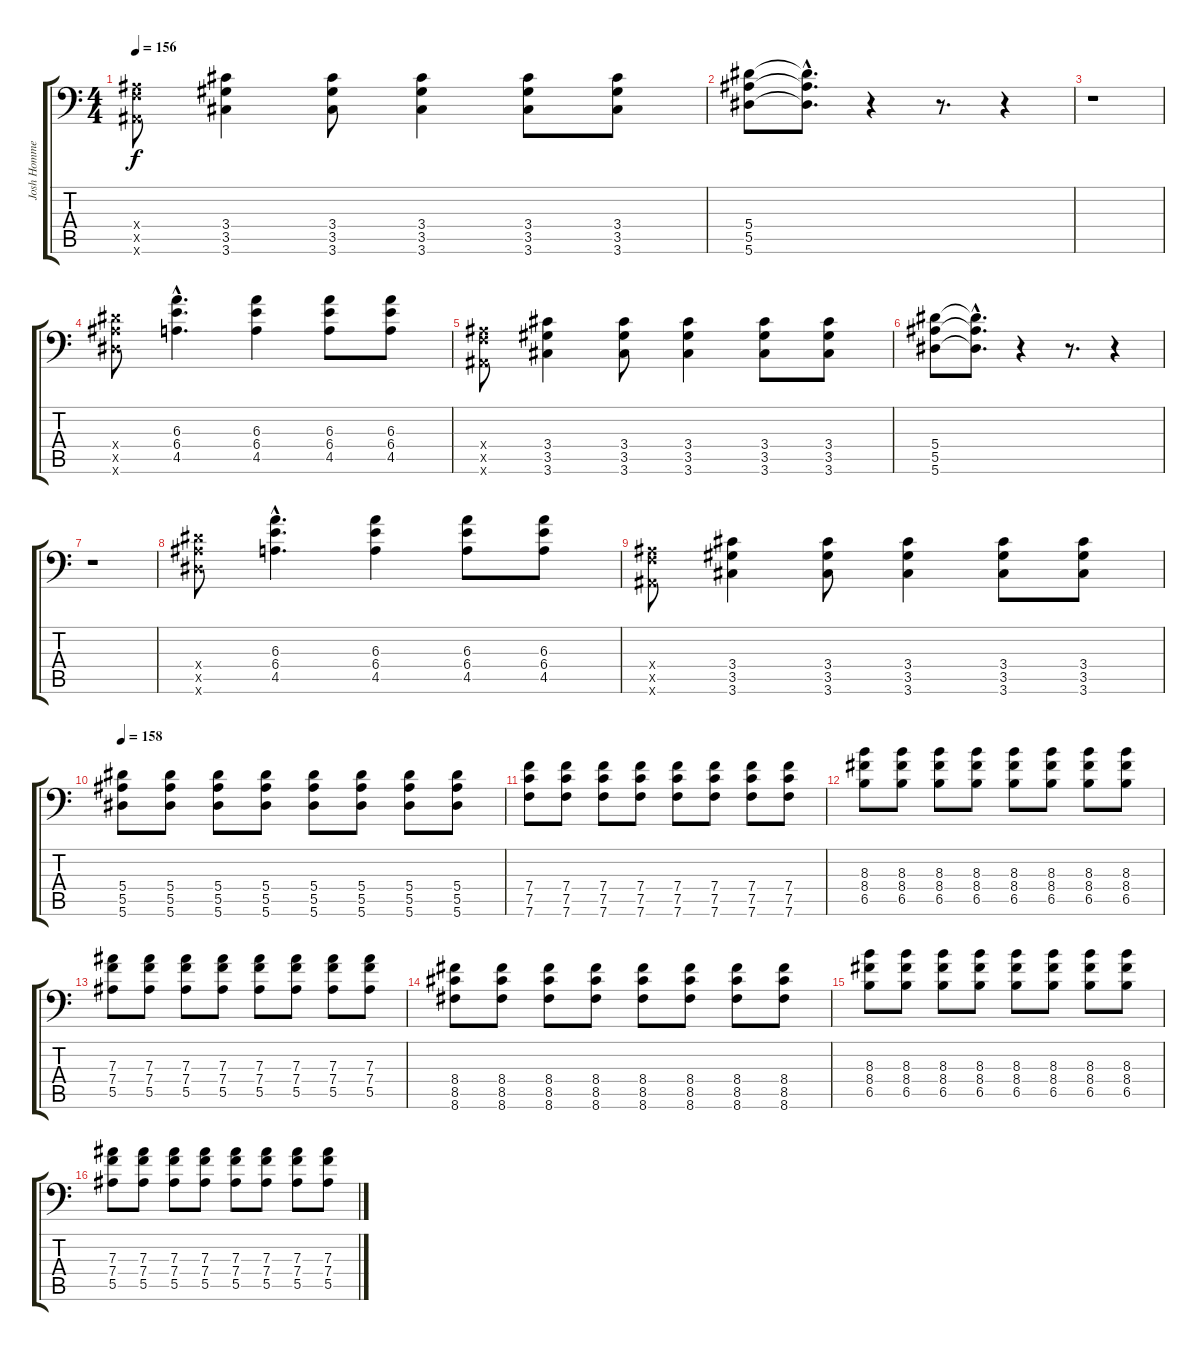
\track ("Josh Homme" "Josh Homme") {instrument distortionguitar}
\staff {score tabs}
\tuning (C4 G3 Eb3 Bb2 F2 Bb1) {hide}
\ts (4 4)
\tempo 156
\clef f4
\ks c
(0.4{x} 0.5{x} 0.6{x}).8{dy f} (3.4 3.5 3.6).4 (3.4 3.5 3.6).8 (3.4 3.5 3.6).4 (3.4 3.5 3.6).8 (3.4 3.5 3.6).8 |
(5.4 5.5 5.6).8 (5.4{hac t} 5.5{hac t} 5.6{hac t}).8{d} r.4 r.8{d} r.4 |
r.1 |
(5.4{x} 5.5{x} 5.6{x}).8 (6.3{hac} 6.4{hac} 4.5{hac}).4{d} (6.3 6.4 4.5).4 (6.3 6.4 4.5).8 (6.3 6.4 4.5).8 |
(0.4{x} 0.5{x} 0.6{x}).8 (3.4 3.5 3.6).4 (3.4 3.5 3.6).8 (3.4 3.5 3.6).4 (3.4 3.5 3.6).8 (3.4 3.5 3.6).8 |
(5.4 5.5 5.6).8 (5.4{hac t} 5.5{hac t} 5.6{hac t}).8{d} r.4 r.8{d} r.4 |
r.1 |
(5.4{x} 5.5{x} 5.6{x}).8 (6.3{hac} 6.4{hac} 4.5{hac}).4{d} (6.3 6.4 4.5).4 (6.3 6.4 4.5).8 (6.3 6.4 4.5).8 |
(0.4{x} 0.5{x} 0.6{x}).8 (3.4 3.5 3.6).4 (3.4 3.5 3.6).8 (3.4 3.5 3.6).4 (3.4 3.5 3.6).8 (3.4 3.5 3.6).8 |
\tempo 158
(5.4 5.5 5.6).8 (5.4 5.5 5.6).8 (5.4 5.5 5.6).8 (5.4 5.5 5.6).8 (5.4 5.5 5.6).8 (5.4 5.5 5.6).8 (5.4 5.5 5.6).8 (5.4 5.5 5.6).8 |
(7.4 7.5 7.6).8 (7.4 7.5 7.6).8 (7.4 7.5 7.6).8 (7.4 7.5 7.6).8 (7.4 7.5 7.6).8 (7.4 7.5 7.6).8 (7.4 7.5 7.6).8 (7.4 7.5 7.6).8 |
(8.3 8.4 6.5).8 (8.3 8.4 6.5).8 (8.3 8.4 6.5).8 (8.3 8.4 6.5).8 (8.3 8.4 6.5).8 (8.3 8.4 6.5).8 (8.3 8.4 6.5).8 (8.3 8.4 6.5).8 |
(7.3 7.4 5.5).8 (7.3 7.4 5.5).8 (7.3 7.4 5.5).8 (7.3 7.4 5.5).8 (7.3 7.4 5.5).8 (7.3 7.4 5.5).8 (7.3 7.4 5.5).8 (7.3 7.4 5.5).8 |
(8.4 8.5 8.6).8 (8.4 8.5 8.6).8 (8.4 8.5 8.6).8 (8.4 8.5 8.6).8 (8.4 8.5 8.6).8 (8.4 8.5 8.6).8 (8.4 8.5 8.6).8 (8.4 8.5 8.6).8 |
(8.3 8.4 6.5).8 (8.3 8.4 6.5).8 (8.3 8.4 6.5).8 (8.3 8.4 6.5).8 (8.3 8.4 6.5).8 (8.3 8.4 6.5).8 (8.3 8.4 6.5).8 (8.3 8.4 6.5).8 |
(7.3 7.4 5.5).8 (7.3 7.4 5.5).8 (7.3 7.4 5.5).8 (7.3 7.4 5.5).8 (7.3 7.4 5.5).8 (7.3 7.4 5.5).8 (7.3 7.4 5.5).8 (7.3 7.4 5.5).8
